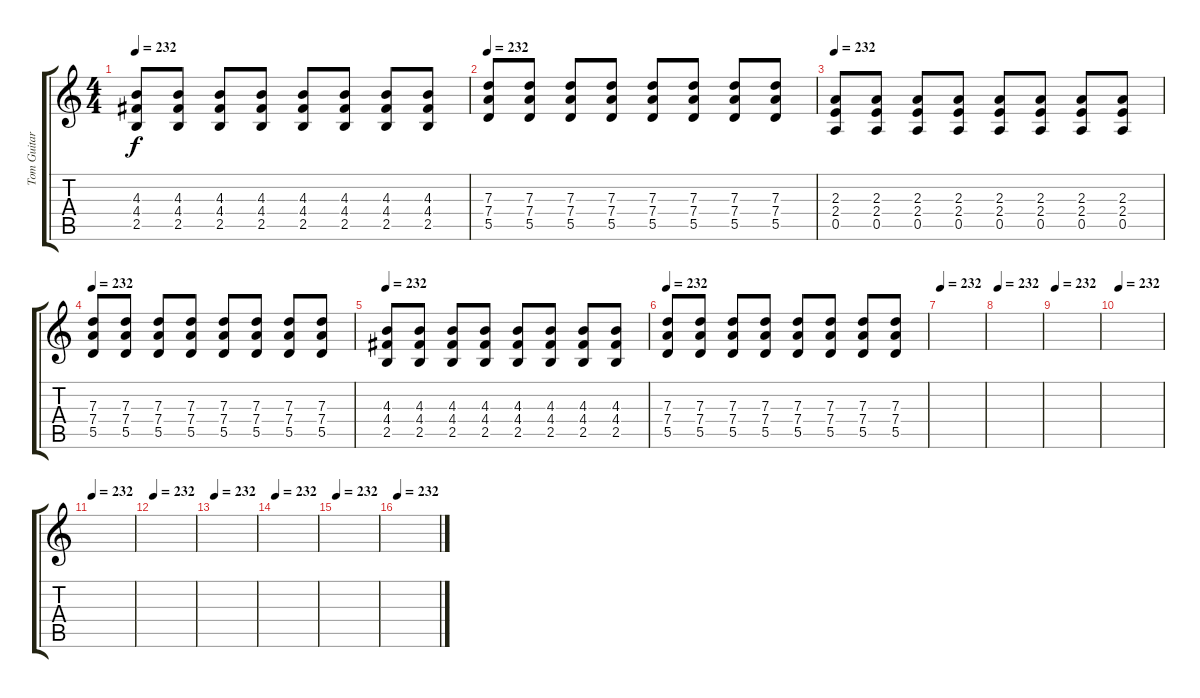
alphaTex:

\track ("Tom Guitar 1" "Tom Guitar") {instrument distortionguitar}
\staff {score tabs}
\tuning (E4 B3 G3 D3 A2 E2) {hide}
\ts (4 4)
\tempo 232
\clef g2
\ks c
(4.3 4.4 2.5).8{dy f} (4.3 4.4 2.5).8 (4.3 4.4 2.5).8 (4.3 4.4 2.5).8 (4.3 4.4 2.5).8 (4.3 4.4 2.5).8 (4.3 4.4 2.5).8 (4.3 4.4 2.5).8 |
\tempo 232
(7.3 7.4 5.5).8 (7.3 7.4 5.5).8 (7.3 7.4 5.5).8 (7.3 7.4 5.5).8 (7.3 7.4 5.5).8 (7.3 7.4 5.5).8 (7.3 7.4 5.5).8 (7.3 7.4 5.5).8 |
\tempo 232
(2.3 2.4 0.5).8 (2.3 2.4 0.5).8 (2.3 2.4 0.5).8 (2.3 2.4 0.5).8 (2.3 2.4 0.5).8 (2.3 2.4 0.5).8 (2.3 2.4 0.5).8 (2.3 2.4 0.5).8 |
\tempo 232
(7.3 7.4 5.5).8 (7.3 7.4 5.5).8 (7.3 7.4 5.5).8 (7.3 7.4 5.5).8 (7.3 7.4 5.5).8 (7.3 7.4 5.5).8 (7.3 7.4 5.5).8 (7.3 7.4 5.5).8 |
\tempo 232
(4.3 4.4 2.5).8 (4.3 4.4 2.5).8 (4.3 4.4 2.5).8 (4.3 4.4 2.5).8 (4.3 4.4 2.5).8 (4.3 4.4 2.5).8 (4.3 4.4 2.5).8 (4.3 4.4 2.5).8 |
\tempo 232
(7.3 7.4 5.5).8 (7.3 7.4 5.5).8 (7.3 7.4 5.5).8 (7.3 7.4 5.5).8 (7.3 7.4 5.5).8 (7.3 7.4 5.5).8 (7.3 7.4 5.5).8 (7.3 7.4 5.5).8 |
\tempo 232
|
\tempo 232
|
\tempo 232
|
\tempo 232
|
\tempo 232
|
\tempo 232
|
\tempo 232
|
\tempo 232
|
\tempo 232
|
\tempo 232
